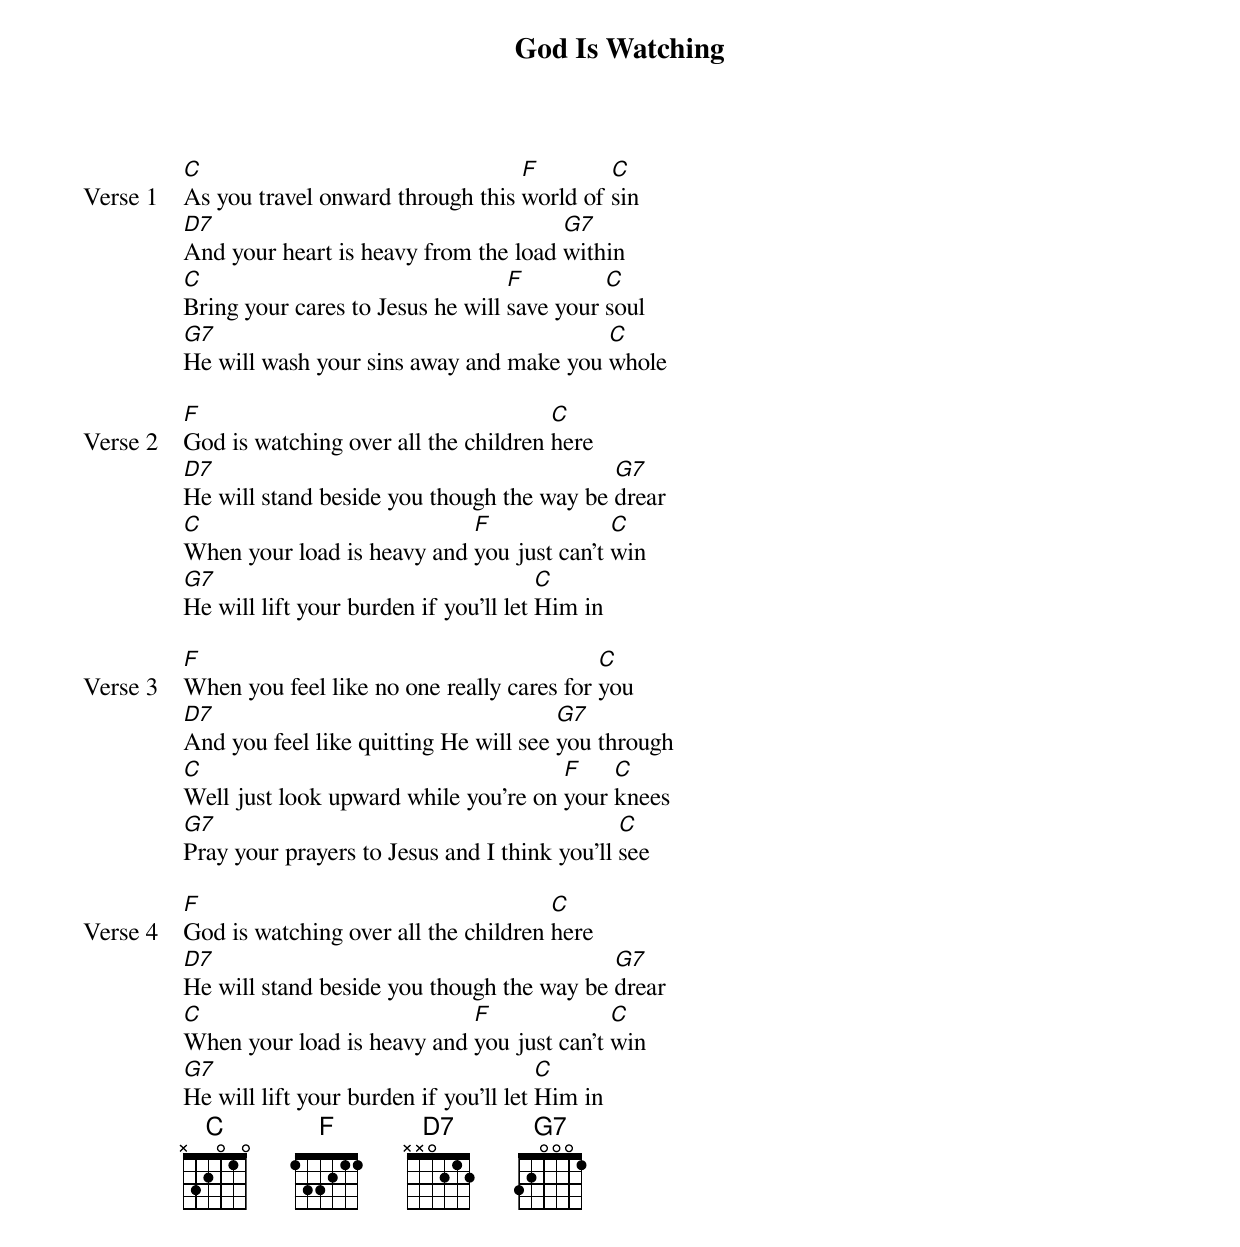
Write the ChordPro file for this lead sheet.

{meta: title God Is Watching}
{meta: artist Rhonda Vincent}
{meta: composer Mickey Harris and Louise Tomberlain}

{start_of_verse: Verse 1}
[C]As you travel onward through this [F]world of [C]sin
[D7]And your heart is heavy from the load [G7]within
[C]Bring your cares to Jesus he will [F]save your [C]soul
[G7]He will wash your sins away and make you [C]whole
{end_of_verse}

{start_of_verse: Verse 2}
[F]God is watching over all the children [C]here
[D7]He will stand beside you though the way be [G7]drear
[C]When your load is heavy and [F]you just can't [C]win
[G7]He will lift your burden if you'll let [C]Him in
{end_of_verse}

{start_of_verse: Verse 3}
[F]When you feel like no one really cares for [C]you
[D7]And you feel like quitting He will see [G7]you through
[C]Well just look upward while you're on [F]your [C]knees
[G7]Pray your prayers to Jesus and I think you'll [C]see
{end_of_verse}

{start_of_verse: Verse 4}
[F]God is watching over all the children [C]here
[D7]He will stand beside you though the way be [G7]drear
[C]When your load is heavy and [F]you just can't [C]win
[G7]He will lift your burden if you'll let [C]Him in
{end_of_verse}
